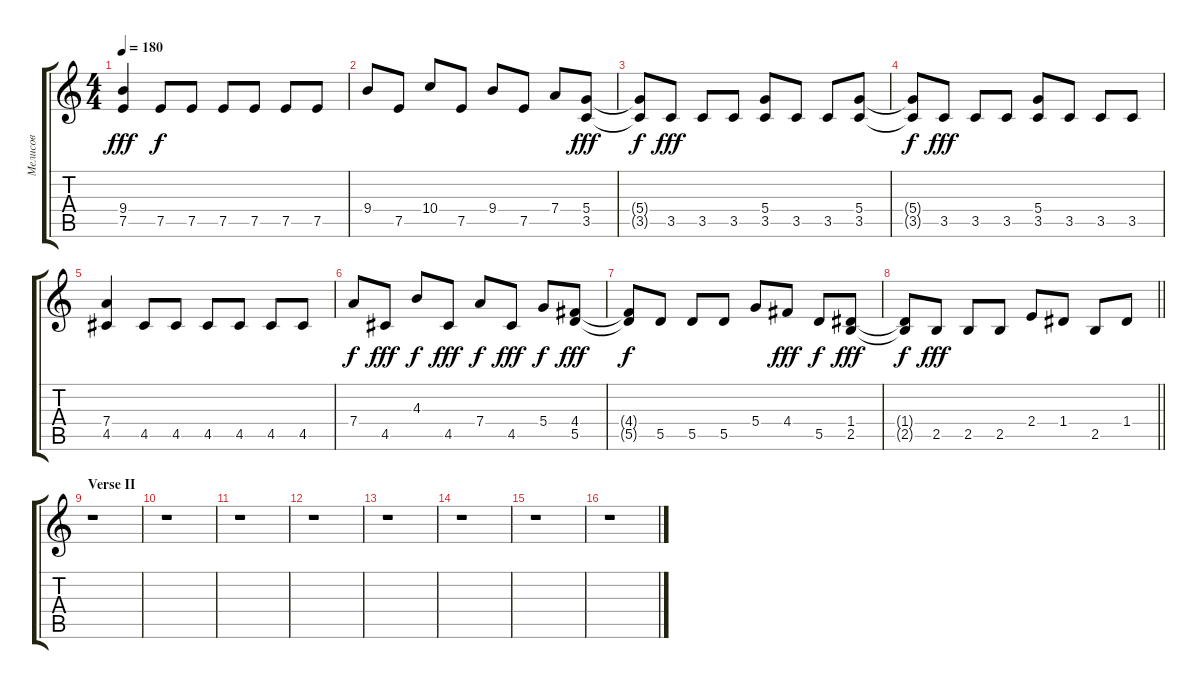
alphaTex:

\track ("Мелисов" "Мелисов") {instrument distortionguitar}
\staff {score tabs}
\tuning (E4 B3 G3 D3 A2 E2) {hide}
\ts (4 4)
\tempo 180
\clef g2
\ks c
(9.4 7.5).4{dy fff instrument distortionguitar} 7.5.8{dy f} 7.5.8 7.5.8 7.5.8 7.5.8 7.5.8 |
9.4.8 7.5.8 10.4.8 7.5.8 9.4.8 7.5.8 7.4.8 (5.4 3.5).8{dy fff} |
(5.4{t} 3.5{t}).8{dy f} 3.5.8{dy fff} 3.5.8 3.5.8 (5.4 3.5).8 3.5.8 3.5.8 (5.4 3.5).8 |
(5.4{t} 3.5{t}).8{dy f} 3.5.8{dy fff} 3.5.8 3.5.8 (5.4 3.5).8 3.5.8 3.5.8 3.5.8 |
(7.4 4.5).4 4.5.8 4.5.8 4.5.8 4.5.8 4.5.8 4.5.8 |
7.4.8{dy f} 4.5.8{dy fff} 4.3.8{dy f} 4.5.8{dy fff} 7.4.8{dy f} 4.5.8{dy fff} 5.4.8{dy f} (4.4 5.5).8{dy fff} |
(4.4{t} 5.5{t}).8{dy f} 5.5.8 5.5.8 5.5.8 5.4.8 4.4.8{dy fff} 5.5.8{dy f} (1.4 2.5).8{dy fff} |
\barLineRight lightlight
(1.4{t} 2.5{t}).8{dy f} 2.5.8{dy fff} 2.5.8 2.5.8 2.4.8 1.4.8 2.5.8 1.4.8 |
\section ("" "Verse II")
r.1 |
r.1 |
r.1 |
r.1 |
r.1 |
r.1 |
r.1 |
r.1
